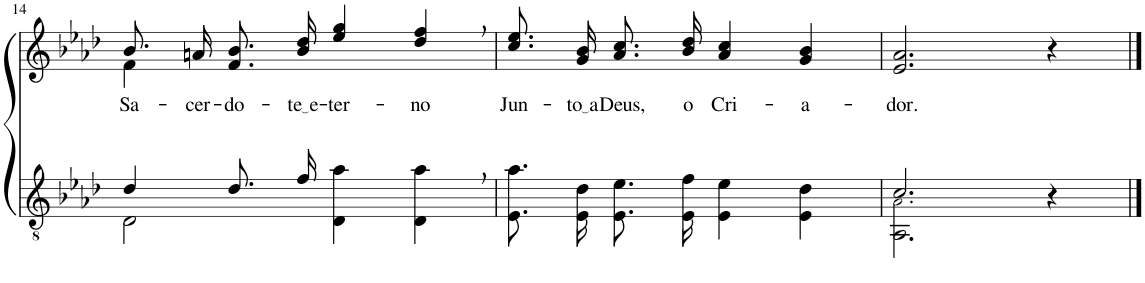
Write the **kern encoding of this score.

**kern	**kern	**text
*part2	*part1	*part1
*staff2	*staff1	*staff1
*I"Parte III e IV	*I"Parte I e II	*
!!LO:PB:g=z
*clefGv2	*clefG2	*
*Trd3c5	*Trd3c5	*
*k[b-e-a-d-]	*k[b-e-a-d-]	*
*M4/4	*M4/4	*
=14	=14	=14
*^	*^	*
!	!	!	!	!LO:LY:b
4d-/	2D-\	8.b-/L	4f\	Sa-
!	!	!	!	!LO:LY:b
.	.	16an/Jk	.	-cer-
!	!	!	!	!LO:LY:b
8.d-/L	.	8.f/ 8.b-/L	2.ryy	-do-
!	!	!	!	!LO:LY:b
16f/Jk	.	16b-/ 16dd-/Jk	.	te e
!	!	!	!	!LO:LY:b
2ryy	4D-\ 4a-\	4ee-/ 4gg/	.	-ter-
!	!	!	!	!LO:LY:b
.	4D-\ 4a-\	4dd-/, 4ff/,	.	-no
*	*	*v	*v	*
=15	=15	=15	=15
!	!	!	!LO:LY:b
*v	*v	*	*
8.E-/ 8.a-/L	8.cc\ 8.ee-\L	Jun-
!	!	!LO:LY:b
16E-/ 16d-/Jk	16g\ 16b-\Jk	to a
!	!	!LO:LY:b
8.E-\ 8.e-\L	8.a-\ 8.cc\L	Deus,
!	!	!LO:LY:b
16E-\ 16f\Jk	16b-\ 16dd-\Jk	o
!	!	!LO:LY:b
4E-\ 4e-\	4a-/ 4cc/	Cri-
!	!	!LO:LY:b
4E-\ 4d-\	4g/ 4b-/	-a-
=16	=16	=16
*^	*	*
!	!	!	!LO:LY:b
2.c/	2.AA-\ 2.A-!\	2.e-/ 2.a-/	-dor.
4r	4ryy	4r	.
*v	*v	*	*
==	==	==
*-	*-	*-
